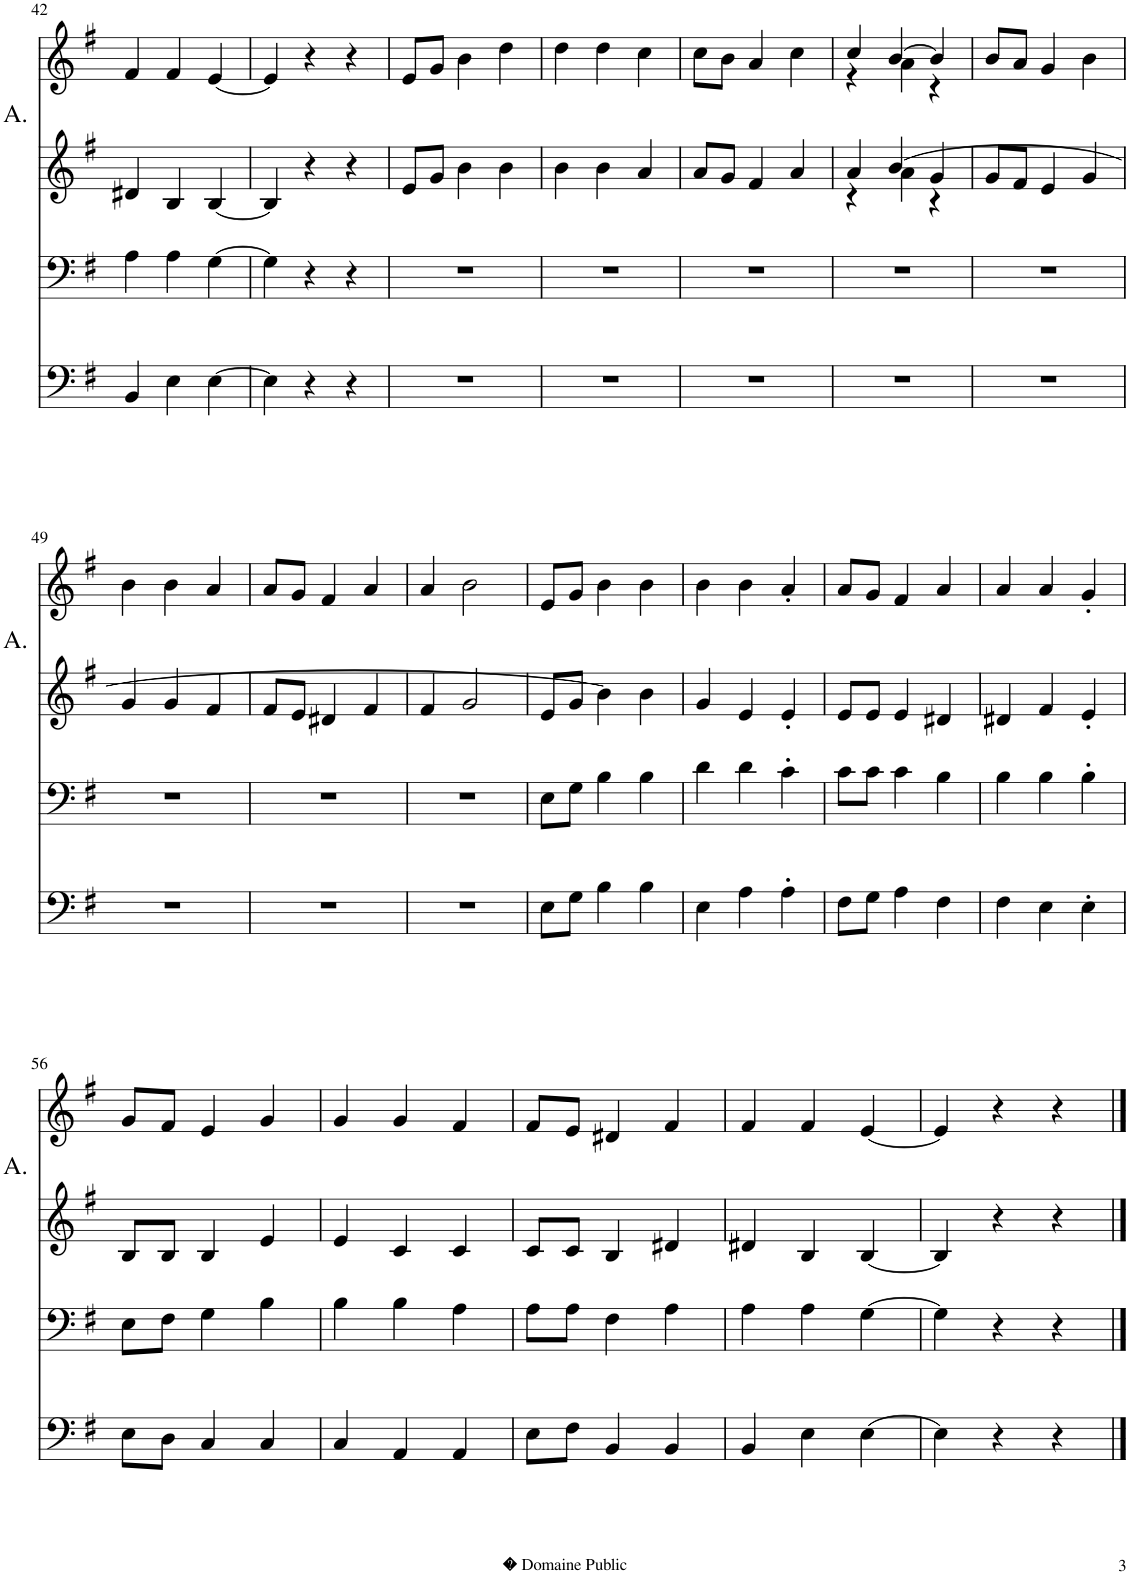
**kern	**kern	**kern	**kern
*part2	*part2	*part1	*part1
*staff4	*staff3	*staff2	*staff1
*I"Violoncelles	*	*I"Violons, Comme un souffle fragile	*
*I'Vc	*	*	*
!!LO:PB:g=z
*clefF4	*clefF4	*clefG2	*clefG2
*k[f#]	*k[f#]	*k[f#]	*k[f#]
*M3/4	*M3/4	*M3/4	*M3/4
=42	=42	=42	=42
4BB/	4A\	4d#X/	4f#/
4E\	4A\	4B/	4f#/
[4E\	[4G\	[4B/	[4e/
=43	=43	=43	=43
4E\]	4G\]	4B/]	4e/]
4r	4r	4r	4r
4r	4r	4r	4r
=44	=44	=44	=44
2.r	2.r	8e/L	8e/L
.	.	8g/J	8g/J
.	.	4b\	4b\
.	.	4b\	4dd\
=45	=45	=45	=45
2.r	2.r	4b\	4dd\
.	.	4b\	4dd\
.	.	4a/	4cc\
=46	=46	=46	=46
2.r	2.r	8a/L	8cc\L
.	.	8g/J	8b\J
.	.	4f#/	4a/
.	.	4a/	4cc\
=47	=47	=47	=47
*	*	*^	*^
2.r	2.r	4a/	4r	4cc/	4r
.	.	[4b/	4a\	[4b/	4a\
.	.	4g/	4r	4b/]	4r
*	*	*v	*v	*	*
*	*	*	*v	*v
=48	=48	=48	=48
2.r	2.r	8g/L	8b/L
.	.	8f#/J	8a/J
.	.	4e/	4g/
.	.	4g/	4b\
!!LO:LB:g=z
=49	=49	=49	=49
2.r	2.r	4g/	4b\
.	.	4g/	4b\
.	.	4f#/	4a/
=50	=50	=50	=50
2.r	2.r	8f#/L	8a/L
.	.	8e/J	8g/J
.	.	4d#X/	4f#/
.	.	4f#/	4a/
=51	=51	=51	=51
2.r	2.r	4f#/	4a/
.	.	2g/	2b\
=52	=52	=52	=52
8E\L	8E\L	8e/L	8e/L
8G\J	8G\J	8g/J	8g/J
4B\	4B\	4b\]	4b\
4B\	4B\	4b\	4b\
=53	=53	=53	=53
4E\	4d\	4g/	4b\
4A\	4d\	4e/	4b\
4A'\	4c'\	4e'/	4a'/
=54	=54	=54	=54
8F#\L	8c\L	8e/L	8a/L
8G\J	8c\J	8e/J	8g/J
4A\	4c\	4e/	4f#/
4F#\	4B\	4d#X/	4a/
=55	=55	=55	=55
4F#\	4B\	4d#X/	4a/
4E\	4B\	4f#/	4a/
4E'\	4B'\	4e'/	4g'/
!!LO:LB:g=z
=56	=56	=56	=56
8E\L	8E\L	8B/L	8g/L
8D\J	8F#\J	8B/J	8f#/J
4C/	4G\	4B/	4e/
4C/	4B\	4e/	4g/
=57	=57	=57	=57
4C/	4B\	4e/	4g/
4AA/	4B\	4c/	4g/
4AA/	4A\	4c/	4f#/
=58	=58	=58	=58
8E\L	8A\L	8c/L	8f#/L
8F#\J	8A\J	8c/J	8e/J
4BB/	4F#\	4B/	4d#X/
4BB/	4A\	4d#X/	4f#/
=59	=59	=59	=59
4BB/	4A\	4d#X/	4f#/
4E\	4A\	4B/	4f#/
[4E\	[4G\	[4B/	[4e/
=60	=60	=60	=60
4E\]	4G\]	4B/]	4e/]
4r	4r	4r	4r
4r	4r	4r	4r
==	==	==	==
*-	*-	*-	*-
